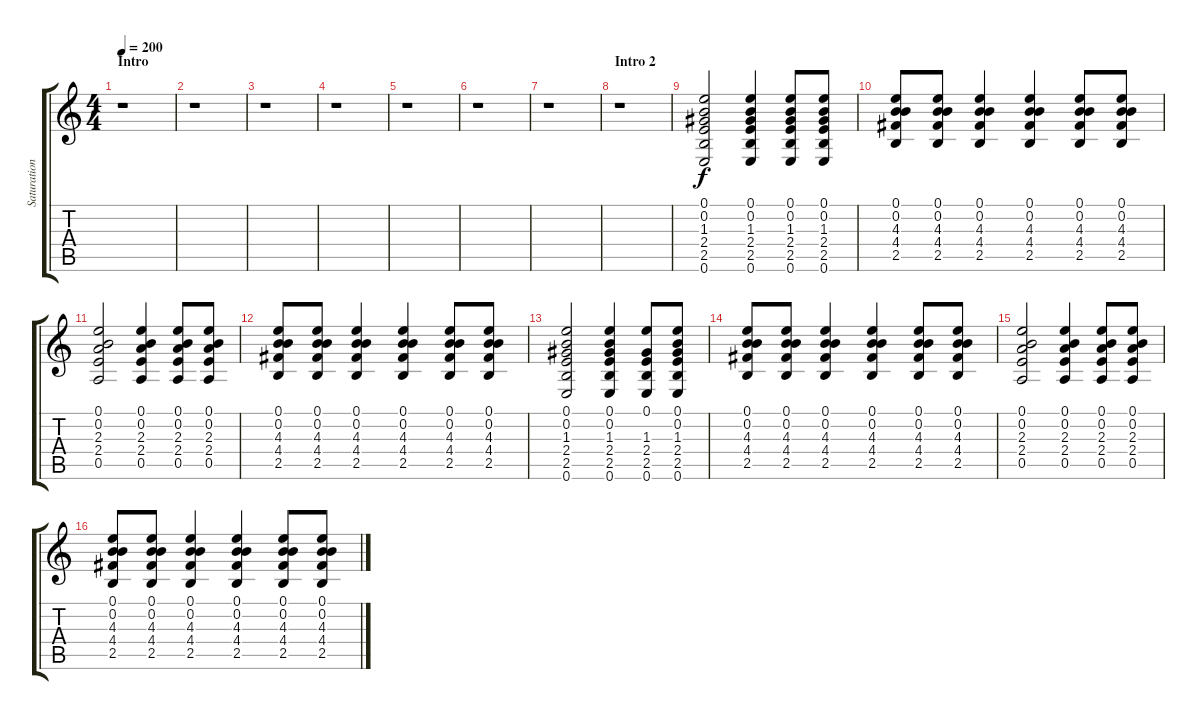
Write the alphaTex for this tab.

\track ("Saturation droite" "Saturation") {instrument overdrivenguitar}
\staff {score tabs}
\tuning (E4 B3 G3 D3 A2 E2) {hide}
\ts (4 4)
\section ("" "Intro")
\tempo 200
\clef g2
\ks c
r.1{dy f instrument overdrivenguitar} |
r.1 |
r.1 |
r.1 |
r.1 |
r.1 |
r.1 |
\section ("" "Intro 2")
r.1 |
(0.1 0.2 1.3 2.4 2.5 0.6).2 (0.1 0.2 1.3 2.4 2.5 0.6).4 (0.1 0.2 1.3 2.4 2.5 0.6).8 (0.1 0.2 1.3 2.4 2.5 0.6).8 |
(0.1 0.2 4.3 4.4 2.5).8 (0.1 0.2 4.3 4.4 2.5).8 (0.1 0.2 4.3 4.4 2.5).4 (0.1 0.2 4.3 4.4 2.5).4 (0.1 0.2 4.3 4.4 2.5).8 (0.1 0.2 4.3 4.4 2.5).8 |
(0.1 0.2 2.3 2.4 0.5).2 (0.1 0.2 2.3 2.4 0.5).4 (0.1 0.2 2.3 2.4 0.5).8 (0.1 0.2 2.3 2.4 0.5).8 |
(0.1 0.2 4.3 4.4 2.5).8 (0.1 0.2 4.3 4.4 2.5).8 (0.1 0.2 4.3 4.4 2.5).4 (0.1 0.2 4.3 4.4 2.5).4 (0.1 0.2 4.3 4.4 2.5).8 (0.1 0.2 4.3 4.4 2.5).8 |
(0.1 0.2 1.3 2.4 2.5 0.6).2 (0.1 0.2 1.3 2.4 2.5 0.6).4 (0.1 1.3 2.4 2.5 0.6).8 (0.1 0.2 1.3 2.4 2.5 0.6).8 |
(0.1 0.2 4.3 4.4 2.5).8 (0.1 0.2 4.3 4.4 2.5).8 (0.1 0.2 4.3 4.4 2.5).4 (0.1 0.2 4.3 4.4 2.5).4 (0.1 0.2 4.3 4.4 2.5).8 (0.1 0.2 4.3 4.4 2.5).8 |
(0.1 0.2 2.3 2.4 0.5).2 (0.1 0.2 2.3 2.4 0.5).4 (0.1 0.2 2.3 2.4 0.5).8 (0.1 0.2 2.3 2.4 0.5).8 |
(0.1 0.2 4.3 4.4 2.5).8 (0.1 0.2 4.3 4.4 2.5).8 (0.1 0.2 4.3 4.4 2.5).4 (0.1 0.2 4.3 4.4 2.5).4 (0.1 0.2 4.3 4.4 2.5).8 (0.1 0.2 4.3 4.4 2.5).8
